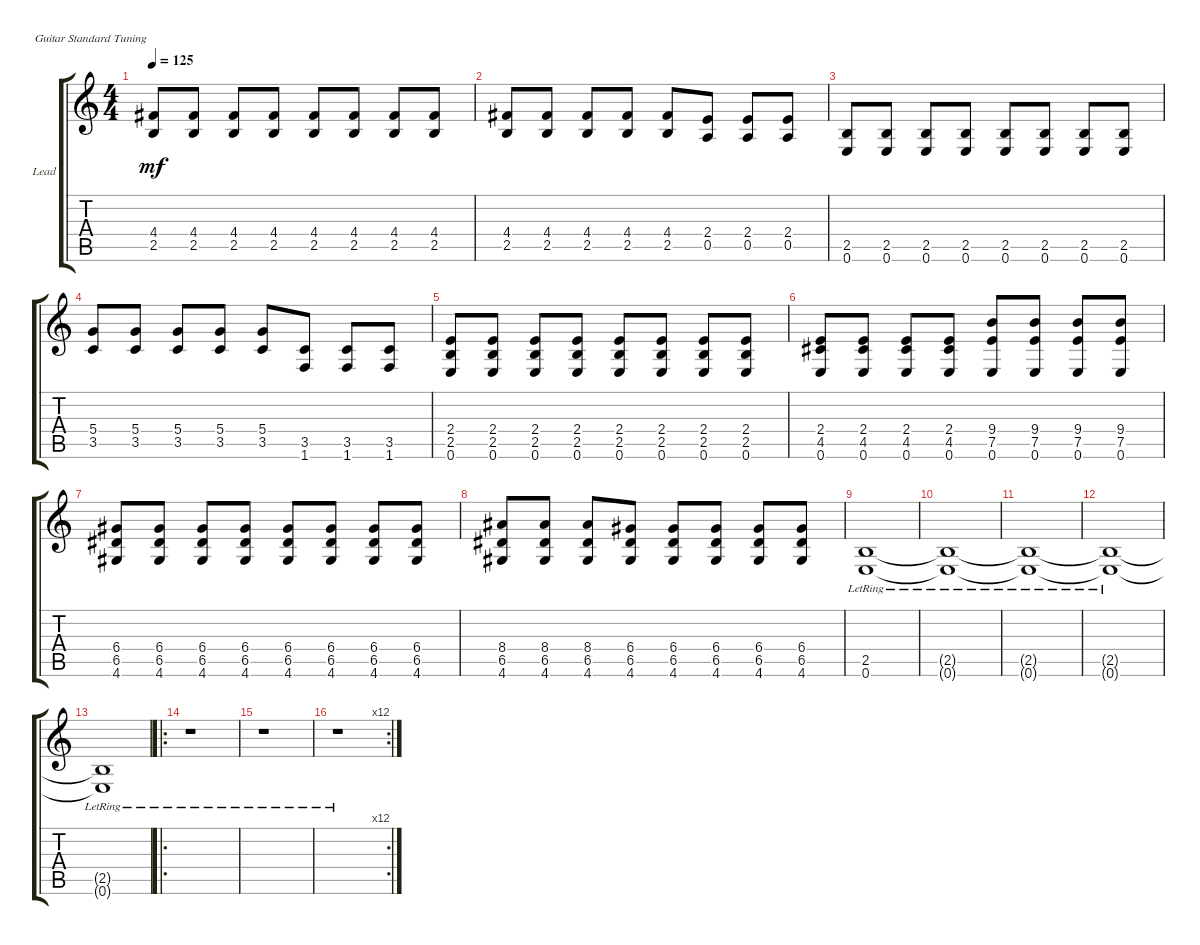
\bracketExtendMode groupsimilarinstruments
\firstSystemTrackNameOrientation horizontal
\otherSystemsTrackNameOrientation horizontal
\track ("Lead" "Lead") {instrument distortionguitar}
\staff {score tabs}
\tuning (E4 B3 G3 D3 A2 E2)
\ts (4 4)
\tempo 125
\clef g2
\scale
0.322751
\ks c
(4.4 2.5).8{dy mf} (2.5 4.4).8 (4.4 2.5).8 (4.4 2.5).8 (4.4 2.5).8 (4.4 2.5).8 (4.4 2.5).8 (4.4 2.5).8 |
\scale
0.333333 (4.4 2.5).8 (4.4 2.5).8 (4.4 2.5).8 (4.4 2.5).8 (4.4 2.5).8 (2.4 0.5).8 (2.4 0.5).8 (2.4 0.5).8 |
\scale
0.333333 (2.5 0.6).8 (2.5 0.6).8 (2.5 0.6).8 (2.5 0.6).8 (2.5 0.6).8 (2.5 0.6).8 (2.5 0.6).8 (2.5 0.6).8 |
\scale
0.333333 (5.4 3.5).8 (5.4 3.5).8 (5.4 3.5).8 (5.4 3.5).8 (5.4 3.5).8 (3.5 1.6).8 (3.5 1.6).8 (3.5 1.6).8 |
\scale
0.333333 (2.4 2.5 0.6).8 (2.4 2.5 0.6).8 (2.4 2.5 0.6).8 (2.4 2.5 0.6).8 (2.4 2.5 0.6).8 (2.4 2.5 0.6).8 (2.4 2.5 0.6).8 (2.4 2.5 0.6).8 |
\scale
0.333333 (2.4 4.5 0.6).8 (2.4 4.5 0.6).8 (2.4 4.5 0.6).8 (2.4 4.5 0.6).8 (9.4 7.5 0.6).8 (9.4 7.5 0.6).8 (9.4 7.5 0.6).8 (9.4 7.5 0.6).8 |
\scale
0.333333 (4.6 6.5 6.4).8 (4.6 6.5 6.4).8 (4.6 6.5 6.4).8 (4.6 6.5 6.4).8 (4.6 6.5 6.4).8 (4.6 6.5 6.4).8 (4.6 6.5 6.4).8 (4.6 6.5 6.4).8 |
\scale
0.550705 (8.4 6.5 4.6).8 (8.4 6.5 4.6).8 (8.4 6.5 4.6).8 (6.4 6.5 4.6).8 (6.4 6.5 4.6).8 (6.4 6.5 4.6).8 (6.4 6.5 4.6).8 (6.4 6.5 4.6).8 |
\scale
0.293706 (0.6{lr} 2.5{lr}).1 |
\scale
0.277389 (0.6{lr t} 2.5{lr t}).1 |
(0.6{lr t} 2.5{lr t}).1 |
(0.6{lr t} 2.5{lr t}).1 |
(0.6{lr t} 2.5{lr t}).1 |
\ro
r.1 |
r.1 |
\rc 12
r.1
